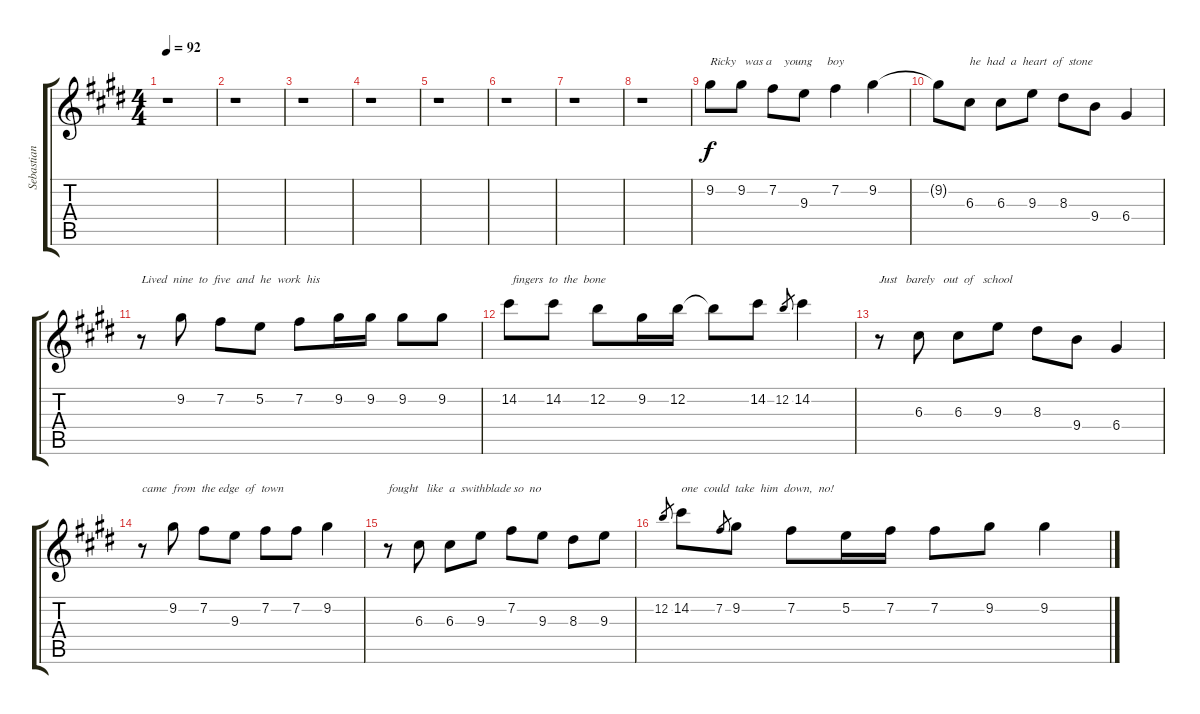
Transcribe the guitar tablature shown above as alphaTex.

\track ("Sebastian  Bach" "Sebastian ") {instrument overdrivenguitar}
\staff {score tabs}
\tuning (E4 B3 G3 D3 A2 E2) {hide}
\ts (4 4)
\tempo 92
\clef g2
\ks e
r.1{dy f instrument overdrivenguitar} |
r.1 |
r.1 |
r.1 |
r.1 |
r.1 |
r.1 |
r.1 |
9.2.8{txt "Ricky   was a    young     boy"} 9.2.8 7.2.8 9.3.8 7.2.4 9.2.4 |
9.2{t}.8 6.3.8{txt "he  had  a  heart  of  stone"} 6.3.8 9.3.8 8.3.8 9.4.8 6.4.4 |
r.8{txt "Lived  nine  to  five  and  he  work  his "} 9.2.8 7.2.8 5.2.8 7.2.8 9.2.16 9.2.16 9.2.8 9.2.8 |
14.2.8{txt " fingers  to  the  bone"} 14.2.8 12.2.8 9.2.16 12.2.16 12.2{t}.8 14.2.8 12.2.8{gr} 14.2.4 |
r.8{txt "Just   barely   out  of   school"} 6.3.8 6.3.8 9.3.8 8.3.8 9.4.8 6.4.4 |
r.8{txt "came  from  the edge  of  town"} 9.2.8 7.2.8 9.3.8 7.2.8 7.2.8 9.2.4 |
r.8{txt "fought   like  a  swithblade so  no"} 6.3.8 6.3.8 9.3.8 7.2.8 9.3.8 8.3.8 9.3.8 |
12.2.8{gr} 14.2.8{txt "one  could  take  him  down,  no!"} 7.2.8{gr} 9.2.8 7.2.8 5.2.16 7.2.16 7.2.8 9.2.8 9.2.4
